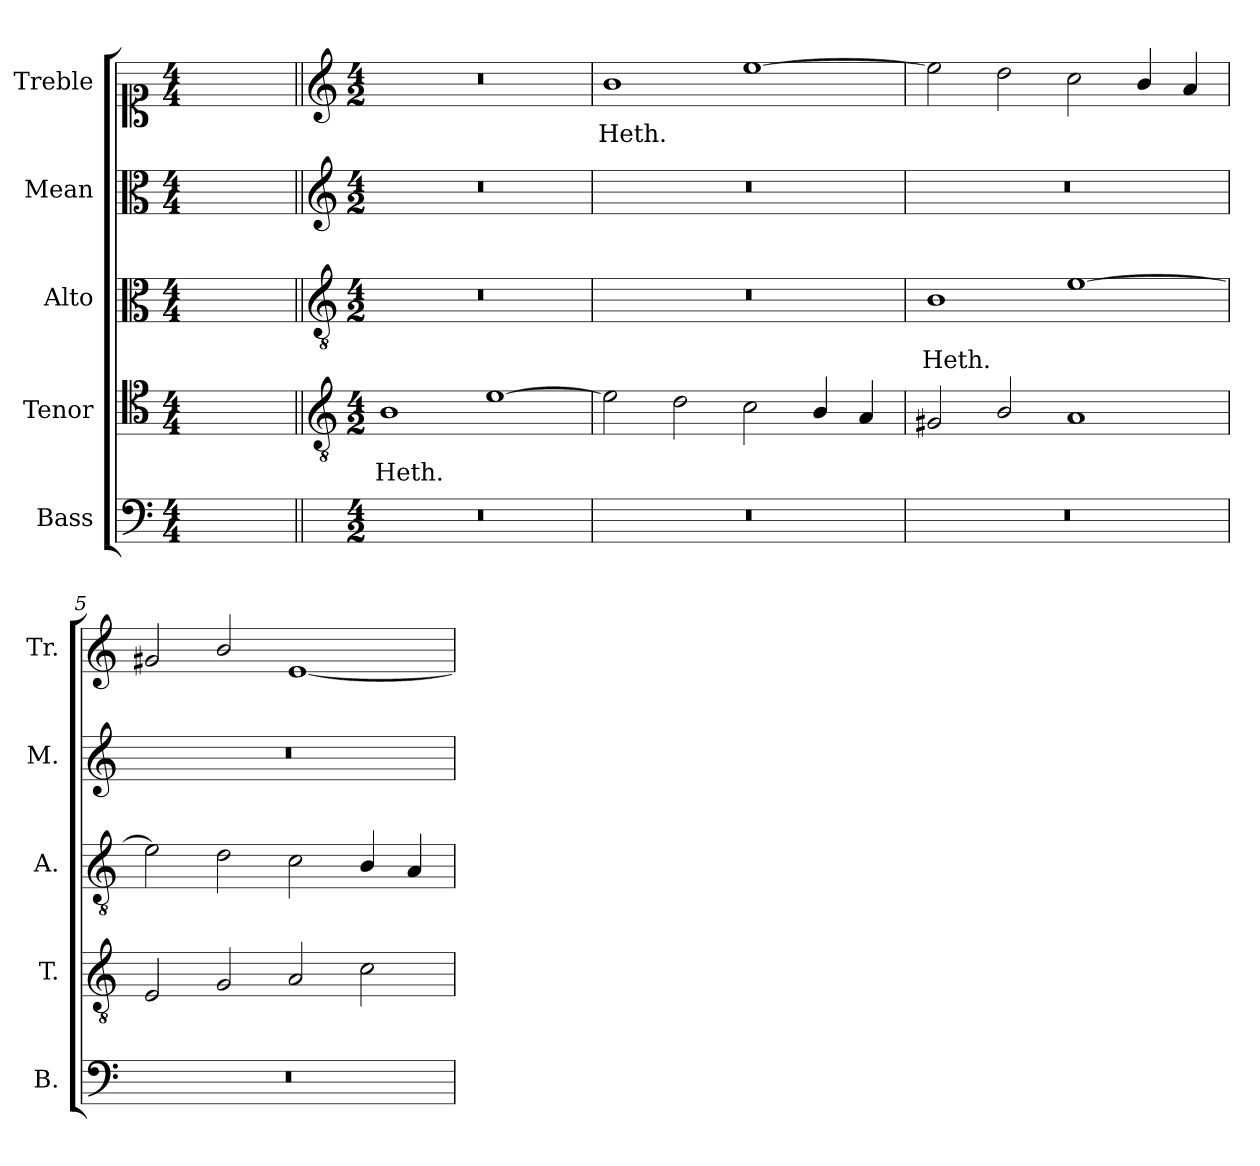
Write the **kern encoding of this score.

**kern	**kern	**text	**kern	**text	**kern	**kern	**text
*part5	*part4	*part4	*part3	*part3	*part2	*part1	*part1
*staff5	*staff4	*staff4	*staff3	*staff3	*staff2	*staff1	*staff1
*I"Bass	*I"Tenor	*	*I"Alto	*	*I"Mean	*I"Treble	*
*I'B.	*I'T.	*	*I'A.	*	*I'M.	*I'Tr.	*
!!LO:PB:g=z
*clefF4	*clefC4	*	*clefC3	*	*clefC3	*clefC1	*
*	*ITrd7c12	*	*ITrd7c12	*	*	*	*
*k[]	*k[]	*	*k[]	*	*k[]	*k[]	*
*C:	*C:	*	*C:	*	*C:	*C:	*
*M4/4	*M4/4	*	*M4/4	*	*M4/4	*M4/4	*
=1	=1	=1	=1	=1	=1	=1	=1
1ryy	1ryy	.	1ryy	.	1ryy	1ryy	.
=2||	=2||	=2||	=2||	=2||	=2||	=2||	=2||
*	*clefGv2	*	*clefGv2	*	*clefG2	*clefG2	*
*k[]	*k[]	*	*k[]	*	*k[]	*k[]	*
*C:	*C:	*	*C:	*	*C:	*C:	*
*M4/2	*M4/2	*	*M4/2	*	*M4/2	*M4/2	*
!LO:N:vis=1	!	!	!	!	!	!	!
*	*	*	*	*	*	*MM180	*
!	!	!LO:LY:b:color=#000000	!LO:N:vis=1	!	!LO:N:vis=1	!LO:N:vis=1	!
0r	1BBi	Heth.	0r	.	0r	0r	.
.	[>1Ei	.	.	.	.	.	.
=3	=3	=3	=3	=3	=3	=3	=3
!LO:N:vis=1	!	!	!LO:N:vis=1	!	!LO:N:vis=1	!	!
!	!	!	!	!	!	!	!LO:LY:b:color=#000000
0r	2Ei\]	.	0r	.	0r	1bi	Heth.
.	2Di\	.	.	.	.	.	.
.	2Ci\	.	.	.	.	[>1eei	.
.	4BBi/	.	.	.	.	.	.
.	4AAi/	.	.	.	.	.	.
=4	=4	=4	=4	=4	=4	=4	=4
!LO:N:vis=1	!	!	!	!	!	!	!
!	!	!	!	!LO:LY:b:color=#000000	!LO:N:vis=1	!	!
0r	2GG#Xi/	.	1BBi	Heth.	0r	2eei\]	.
.	2BBi/	.	.	.	.	2ddi\	.
.	1AAi	.	[>1Ei	.	.	2cci\	.
.	.	.	.	.	.	4bi/	.
.	.	.	.	.	.	4ai/	.
=5	=5	=5	=5	=5	=5	=5	=5
!LO:N:vis=1	!	!	!	!	!LO:N:vis=1	!	!
0r	2EEi/	.	2Ei\]	.	0r	2g#Xi/	.
.	2GGi/	.	2Di\	.	.	2bi/	.
.	2AAi/	.	2Ci\	.	.	[<1ei	.
.	2Ci\	.	4BBi/	.	.	.	.
.	.	.	4AAi/	.	.	.	.
=	=	=	=	=	=	=	=
*-	*-	*-	*-	*-	*-	*-	*-
